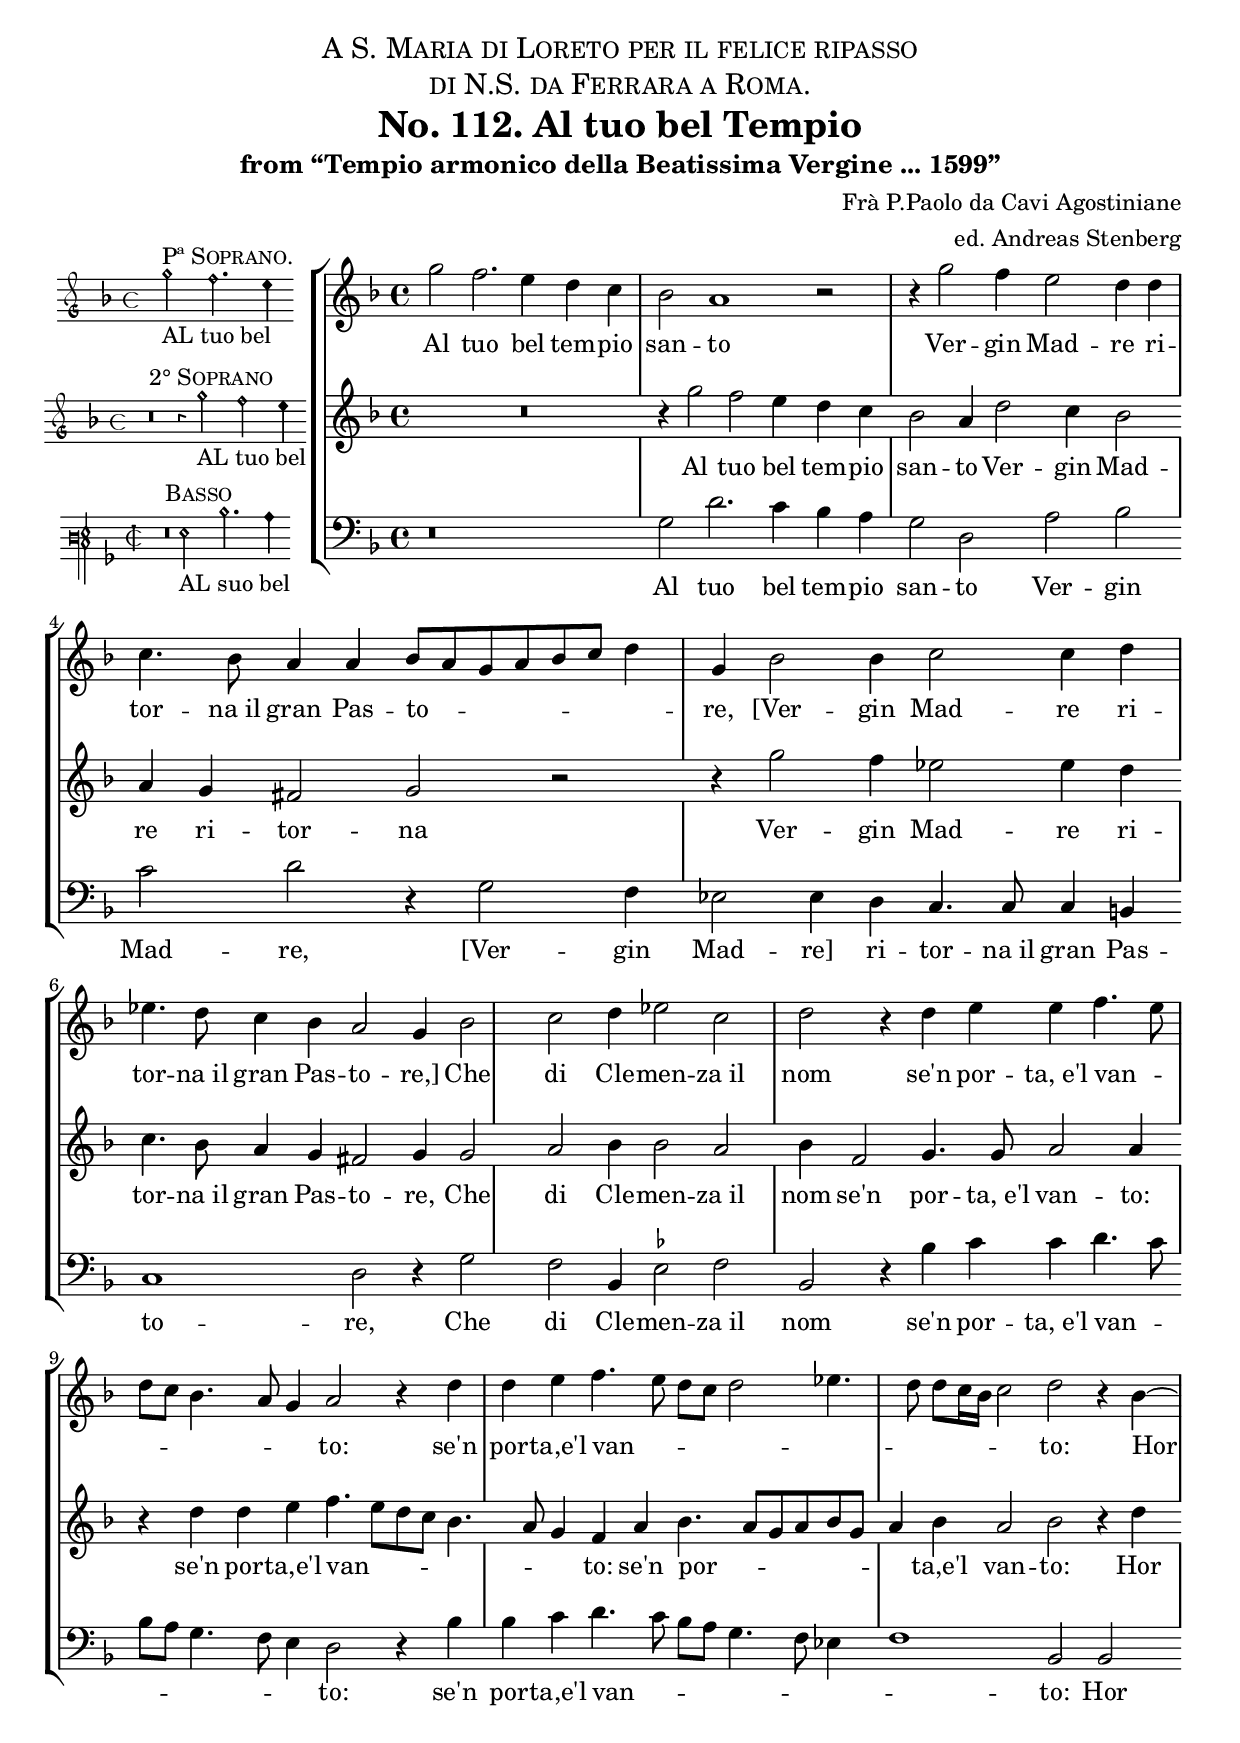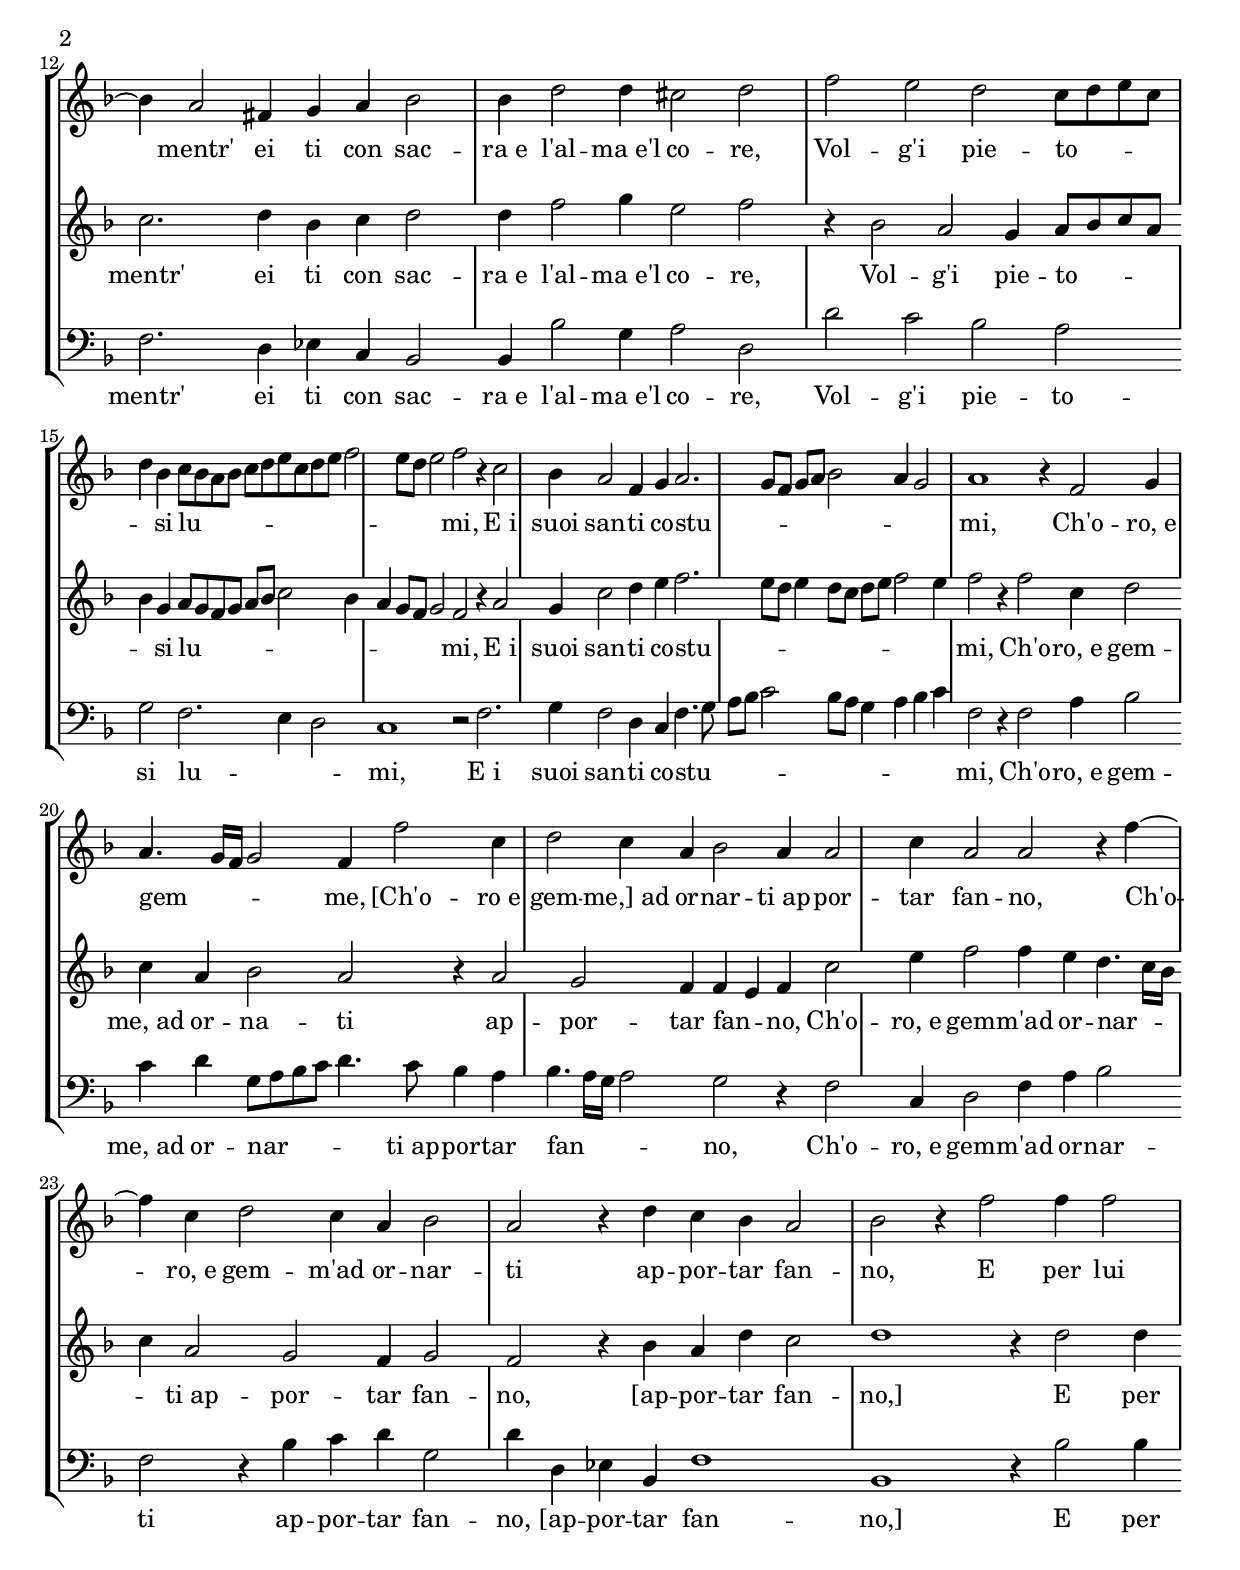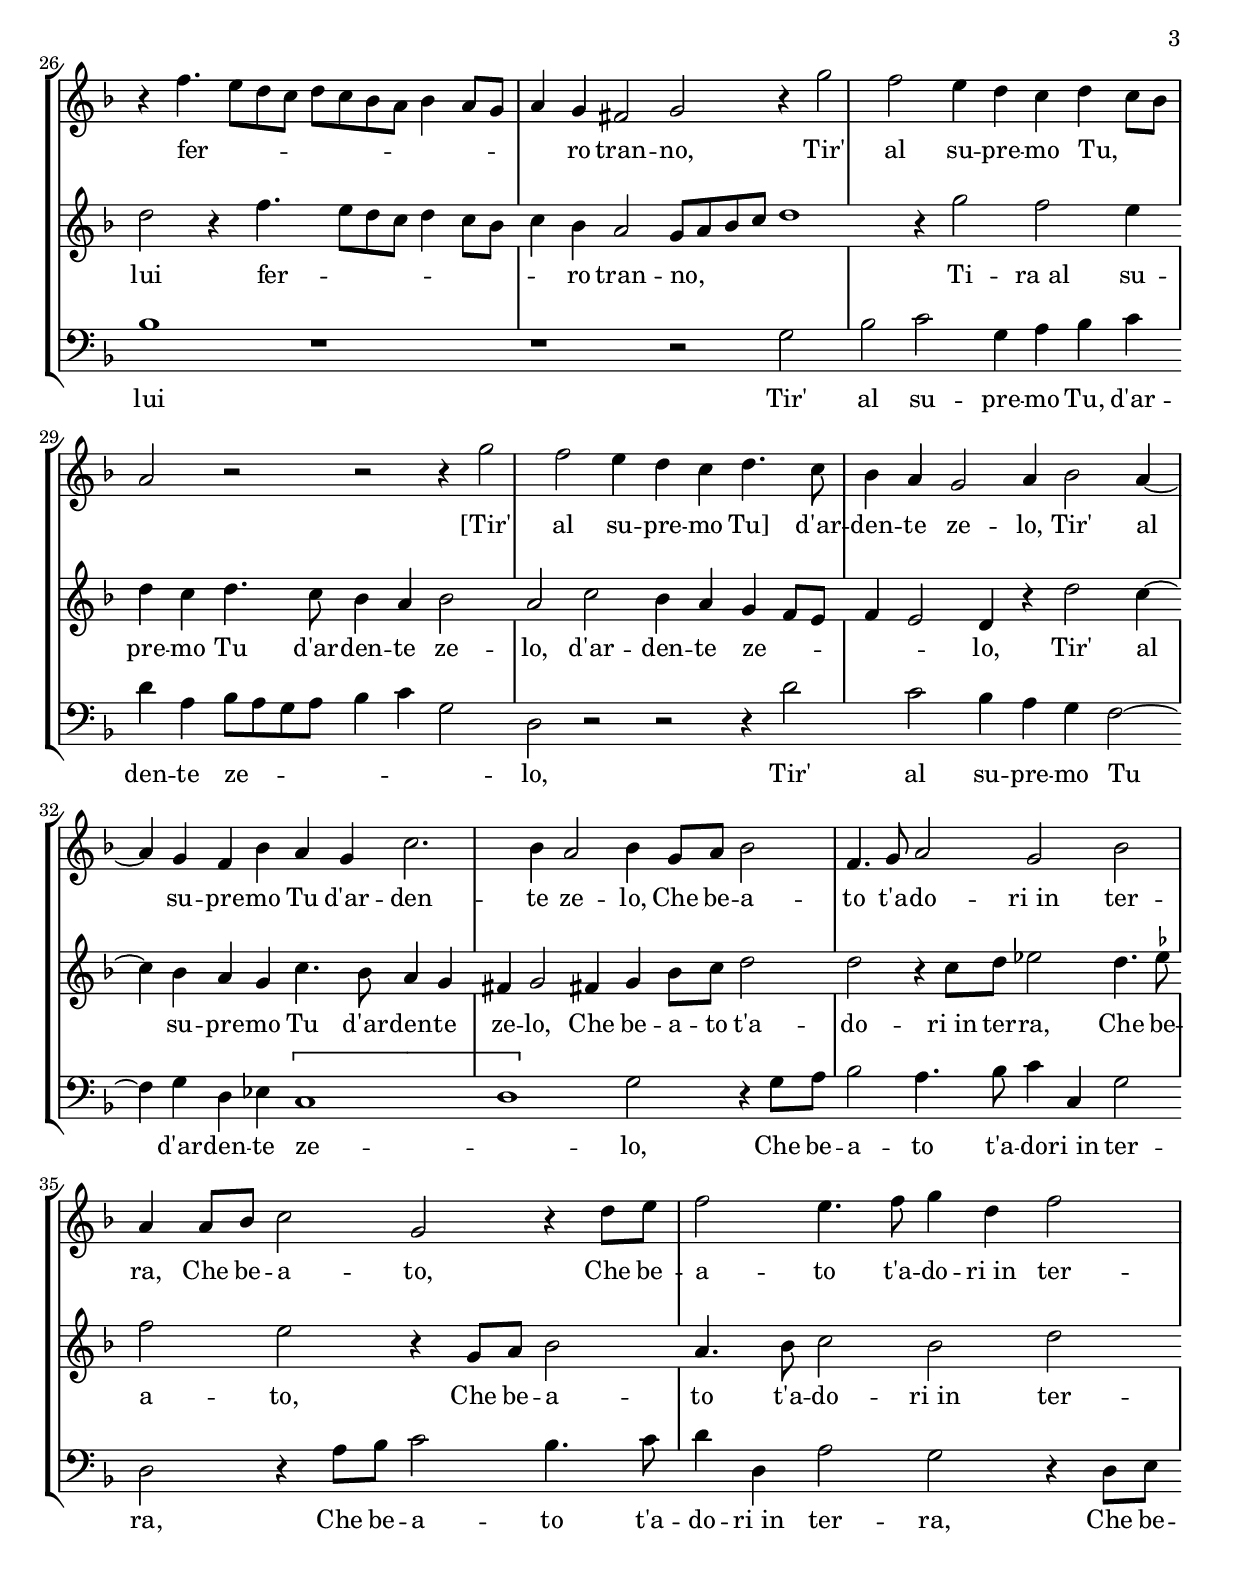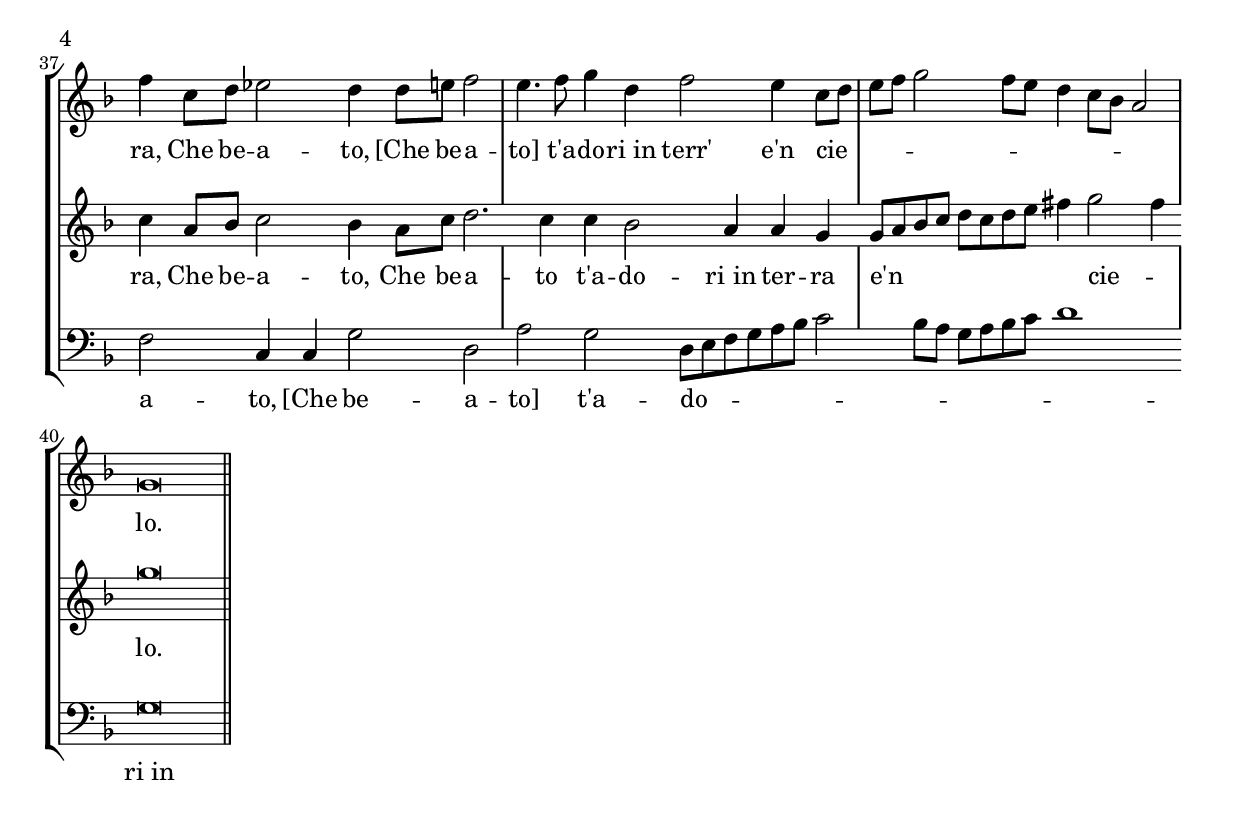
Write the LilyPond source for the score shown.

\version "2.20.0"

\include "deutsch.ly"

#(append! supported-clefs '(("mensural-f3" . ("clefs.mensural.f" 0 0))))

ficta = \once \set suggestAccidentals =##t


global = {

  \key f \major

}


sopMusic = \relative c'' {


  \set Score.tempoHideNote = ##t

  \tempo 2 = 72

  \time 4/4

  \set Timing.measureLength = #(ly:make-moment 4/2)

%    \override Staff.BarLine.transparent = ##t
  g'2 f2. e4 d4 c4
  b2 a1 r2
  r4 g'2 f4 e2 d4 d4
  c4. b8 a4 a4

  b8( a8 g8 a8 b8 c8 d4)
  g,4 b2 b4 c2 c4 d4
  es4. d8 c4 b4 a2 g4 b2
  c2 d4 es2

  c2
  d2 r4 d4 e4 e4 f4.( e8
  d8 c8 b4. a8 g4) a2 r4 d4
  d4 e4 f4.( e8 d8 c8

  d2 es4.
  d8 d8 c16 b16 c2) d2 r4 b4~
  b4 a2 fis4 g4 a4 b2
  b4 d2 d4 cis2 d2
  f2

  e2 d2 c8( d8 e8 c8
  d4) b4 c8( b8 a8 b8 c8 d8 e8 c8
  d8 e8 f2 e8 d8 e2) f2 r4 c2
  b4

  a2 f4 g4 a2.(
  g8 f8 g8 a8 b2 a4 g2)
  a1 r4 f2 g4
  a4.( g16 f16 g2) f4 f'2
  c4

  d2 c4 a4 b2 a4
  a2 c4 a2 a2 r4 f'4~
  f4 c4 d2 c4 a4 b2
  a2 r4 d4 c4 b4 a2
  b2

  r4 f'2 f4 f2
  r4 f4.( e8 d8 c8 d8 c8 b8 a8
  b4 a8 g8 a4) g4 fis2 g2
  r4 g'2 f2 e4

  d4 c4 d4( c8 b8
  a2) r2 r2 r4 g'2
  f2 e4 d4 c4 d4. c8
  b4 a4 g2 a4 b2 a4~
  a4 g4 f4 b4

  a4 g4 c2.
  b4 a2 b4 g8 a8 b2
  f4. g8 a2 g2 b2
  a4 a8 b8 c2 g2 r4 d'8 e8
  f2

  e4. f8 g4 d4 f2
  f4 c8 d8 es2 d4 d8 e8 f2
  e4. f8 g4 d4 f2 e4 c8( d8
  e8 f8

  g2 f8 e8 d4 c8 b8 a2)
  g\breve

  \bar "||"

  \cadenzaOff

}

sopWords = \lyricmode {

Al tuo bel tem -- pio san -- to
Ver -- gin Mad -- re ri -- tor -- na_il gran Pas -- to -- re,
[Ver -- gin Mad -- re ri -- tor -- na_il gran Pas -- to -- re,]
Che di Cle -- men -- za_il nom se'n por -- ta,_e'l van -- to:
se'n por -- ta,e'l van -- to:
Hor mentr' ei ti con sac -- ra_e l'al -- ma_e'l co -- re,
Vol -- g'i pie -- to -- si lu -- mi,
E_i suoi san -- ti co -- stu -- mi,
Ch'o -- ro,_e gem -- me,
[Ch'o -- ro_e gem -- me,]_ad or -- nar -- ti_ap -- por -- tar fan -- no,
Ch'o -- ro,_e gem -- m'ad or -- nar -- ti ap -- por -- tar fan -- no,
E per lui fer -- ro tran -- no,
Tir' al su -- pre -- mo Tu,
[Tir' al su -- pre -- mo Tu] d'ar -- den -- te ze -- lo,
Tir' al su -- pre -- mo Tu d'ar -- den -- te ze -- lo,
Che be -- a -- to t'a -- do -- ri_in ter -- ra,
Che be -- a -- to,
Che be -- a  -- to t'a -- do -- ri_in ter -- ra,
Che be -- a -- to,
[Che be -- a -- to] t'a -- do -- ri_in terr' e'n cie -- lo.
}

altoMusic = \relative c'' {

  \override Staff.BarLine.transparent = ##t


  R\breve
  r4 g'2 f2 e4 d4 c4
  b2 a4 d2 c4 b2
  a4 g4 fis2 g2 r2
  r4 g'2 f4

  es2 es4 d4
  c4. b8 a4 g4 fis2 g4 g2
  a2 b4 b2 a2
  b4 f2 g4. g8 a2 a4
  r4 d4

  d4 e4 f4.( e8 d8 c8 b4.
  a8 g4) f4 a4 b4.( a8 g8 a8 b8 g8
  a4) b4 a2 b2 r4 d4

  c2. d4 b4 c4 d2
  d4 f2 g4 e2 f2
  r4 b,2 a2 g4 a8( b8 c8 a8
  b4) g4 a8( g8 f8 g8 a8 b8

  c2 b4
  a4 g8 f8 g2) f2 r4 a2
  g4 c2 d4 e4 f2.(
  e8 d8 e4 d8 c8 d8 e8 f2 e4)
  f2  r4 f2 c4

  d2 c4 a4 b2 a2
  r4 a2 g2 f4 f4( e4)  f4 c'2
  e4 f2 f4 e4 d4.( c16 b16
  c4) a2 g2 f4

  g2
  f2 r4 b4 a4 d4 c2
  d1 r4 d2 d4
  d2 r4 f4.( e8 d8 c8 d4 c8 b8
  c4) b4 a2

  g8( a8 b8 c8 d1)
  r4 g2 f2 e4
  d4 c4 d4. c8 b4 a4 b2
  a2 c2 b4 a4 g4( f8 e8

  f4 e2) d4 r4 d'2 c4~
  c4 b4 a4 g4 c4. b8 a4 g4
  fis4 g2 fis!4 g4 b8 c8 d2
  d2

  r4 c8 d8 es2 d4. \ficta es!8
  f2 e2 r4 g,8 a8 b2
  a4. b8 c2 b2 d2
  c4 a8 b8 c2 b4

  a8 c8 d2. c4 c4 b2
  a4 a4 g4 g8( a8 b8 c8 d8 c8 d8 e8 fis4) g2( fis4)
  g\breve
  \once \revert Staff.BarLine.transparent
}

altoWords = \lyricmode {

Al tuo bel tem -- pio san -- to
Ver -- gin Mad -- re ri -- tor -- na
Ver -- gin Mad -- re ri -- tor -- na_il gran Pas -- to -- re,
Che di Cle -- men -- za_il nom se'n por -- ta,_e'l van -- to:
se'n por -- ta,e'l van -- to:
se'n por -- ta,e'l van -- to:
Hor mentr' ei ti con sac -- ra_e l'al -- ma_e'l co -- re,
Vol -- g'i pie -- to -- si lu -- mi,
E_i suoi san -- ti co -- stu -- mi,
Ch'o -- ro,_e gem -- me,_ad or -- na -- ti ap -- por -- tar fan -- no,
Ch'o -- ro,_e gem -- m'ad or -- nar -- ti_ap -- por -- tar fan -- no,
[ap -- por -- tar fan -- no,]
E per lui fer -- ro tran -- no,
Ti -- ra_al su -- pre -- mo Tu d'ar -- den -- te ze -- lo,
d'ar -- den -- te ze -- lo,
Tir' al su -- pre -- mo Tu d'ar -- den -- te ze -- lo,
Che be -- a -- to t'a -- do -- ri_in ter -- ra,
Che be -- a -- to,
Che be -- a  -- to t'a -- do -- ri_in ter -- ra,
Che be -- a -- to,
Che be -- a -- to t'a -- do -- ri_in ter -- ra e'n cie -- lo.
}


bassMusic = \relative c {

  \override Staff.BarLine.transparent = ##t
  \clef bass

   r\breve
   g'2 d'2. c4 b4 a4
   g2 d2 a'2 b2
   c2 d2 r4 g,2 f4
   es2 es4 d4

   c4. c8 c4 h4
   c1 d2 r4 g2
   f2 b,4 \ficta es2 f2
   b,2 r4 b'4 c4 c4 d4.( c8
   b8 a8

   g4. f8 e4) d2 r4 b'4
   b4 c4 d4.( c8 b8 a8 g4. f8 es4
   f1) b,2 b2
   f'2. d4

   es4 c4 b2
   b4 b'2 g4 a2 d,2
   d'2 c2 b2 a2
   g2  f2.( e4 d2)
   c1 r2 f2.
   g4 f2

   d4 c4 f4.( g8
   a8 b8 c2 b8 a8 g4 a4 b4 c4)
   f,2 r4 f2 a4 b2
   c4 d4

   g,8( a8 b8 c8 d4.) c8 b4 a4
   b4.( a16 g16 a2) g2 r4 f2
   c4  d2 f4 a4 b2 f2

   r4 b4 c4 d4 g,2 d'4 d,4
   es4 b4 f'1
   b,1 r4 b'2 b4
   b1 r1
   r1 r2 g2
   b2 c2

   g4 a4 b4 c4
   d4 a4 b8( a8 g8 a8 b4 c4 g2)
   d2 r2 r2 r4 d'2
   c2 b4 a4 g4 f2~
   f4 g4

   d4 es4 \[c1(
   d1)\] g2 r4 g8 a8
   b2 a4. b8 c4 c,4 g'2
   d2 r4 a'8 b8 c2  b4. c8
   d4 d,4 a'2

   g2 r4 d8 e8
   f2 c4 c4 g'2 d2
   a'2 g2 d8( e8 f8 g8 a8 b8 c2
   b8 a8 g8 a8 b8 c8 d1)
   g,\breve
   \once \revert Staff.BarLine.transparent
}

bassWords = \lyricmode {


Al tuo bel tem -- pio san -- to
Ver -- gin Mad -- re,
[Ver -- gin Mad -- re] ri -- tor -- na_il gran Pas -- to -- re,
Che di Cle -- men -- za_il nom se'n por -- ta,_e'l van -- to:
se'n por -- ta,e'l van -- to:
Hor mentr' ei ti con sac -- ra_e l'al -- ma_e'l co -- re,
Vol -- g'i pie -- to -- si lu -- mi,
E_i suoi san -- ti co -- stu -- mi,
Ch'o -- ro,_e gem -- me,_ad or -- nar -- ti_ap -- por -- tar fan -- no,
Ch'o -- ro,_e gem -- m'ad or -- nar -- ti ap -- por -- tar fan -- no,
[ap -- por -- tar fan -- no,]
E per lui %fer -- ro tran -- no,
Tir' al su -- pre -- mo Tu,
d'ar -- den -- te ze -- lo,
Tir' al su -- pre -- mo Tu d'ar -- den -- te ze -- lo,
Che be -- a -- to t'a -- do -- ri_in ter -- ra,
Che be -- a  -- to t'a -- do -- ri_in ter -- ra,
Che be -- a -- to,
[Che be -- a -- to] t'a -- do -- ri_in terr' e'n cie -- lo.

}

incipitDiscantus = \markup {

  \score {

    {

      %      \set Staff.instrumentName = #"Tenor "

      \override NoteHead.style = #'neomensural

      \override Rest.style = #'neomensural

      \override Staff.TimeSignature.style = #'mensural

      \cadenzaOn

      \clef "petrucci-g"

      \key f \major

      \time 4/4


      g''2^\markup { \smallCaps"Pª Soprano."} _"AL tuo bel"

      f''2. e''4

    }

    \layout {

      \context {

        \Voice

        \remove "Ligature_bracket_engraver"

        \consists "Mensural_ligature_engraver"

      }

      line-width = 4.5\cm

    }

  }

}



incipitAltus = \markup {

  \score {

    {

      %      \set Staff.instrumentName = #"Tenor "

      \override NoteHead.style = #'neomensural

      \override Rest.style = #'neomensural

      \override Staff.TimeSignature.style = #'mensural

      \cadenzaOn

      \clef "petrucci-g"

      \key f \major

      \time 4/4

      r\breve^\markup \smallCaps"2° Soprano"
      r4 g''2 _"AL tuo bel"
      f''2 e''4
    }

    \layout {

      \context {

        \Voice

        \remove "Ligature_bracket_engraver"

        \consists "Mensural_ligature_engraver"

      }

      line-width = 4.5\cm

    }

  }

}



incipitBassus = \markup {

  \score {

    {

      %      \set Staff.instrumentName = #"Tenor "

      \override NoteHead.style = #'neomensural

      \override Rest.style = #'neomensural

      \override Staff.TimeSignature.style = #'mensural

      \cadenzaOn

      \clef "petrucci-f3"

      \key f \major

      \time 2/2

      r\breve^\markup \smallCaps"Basso"
      g2_"AL suo bel"
      d'2. c'4

    }

    \layout {

      \context {

        \Voice

        \remove "Ligature_bracket_engraver"

        \consists "Mensural_ligature_engraver"

      }

      line-width = 4.5\cm

    }

  }

}



\score {

  <<

    \new StaffGroup \with {

      \override VerticalAxisGroup.staff-staff-spacing = #'((basic-distance . 12))

    } <<

      \new Staff = treble <<

        \set Staff.instrumentName = \incipitDiscantus

        \new Voice = "sopranos" {

          \set  Staff.midiInstrument ="choir aahs"

          %	\voiceOne

          << \global \sopMusic >>

        }

      >>

      \new Lyrics = sopranos { s1 }


      \new Staff = "medius" <<

        \set Staff.instrumentName = \incipitAltus


        \new Voice = "altos" {

          %	\voiceTwo

          \set  Staff.midiInstrument ="choir aahs"

          << \global \altoMusic >>

        }

      >>


      \new Lyrics = "altos" { s1 }


      \new Staff ="basses" {

        \set Staff.instrumentName = \incipitBassus


        \new Voice = "basses" {

          \set  Staff.midiInstrument ="choir aahs"

          \clef "treble_8"

          %	\voiceTwo

          << \global \bassMusic >>

        }

      }

    >>

    \new Lyrics = basses { s1 }


    \context Lyrics = sopranos \lyricsto sopranos \sopWords

    \context Lyrics = altos \lyricsto altos \altoWords

    \context Lyrics = basses \lyricsto basses \bassWords

  >>

  \layout {

    \context {

      \Score

      % no bars in staves

      %      \override BarLine.transparent = ##t


    }

    % the next three instructions keep the lyrics between the bar lines

    \context {

      \Lyrics

      \consists "Bar_engraver"

      \override BarLine.transparent = ##t

    }

    \context {

      \StaffGroup

      \consists "Separating_line_group_engraver"

    }

    \context {

      \Voice

      % no slurs

      \override Slur.transparent = ##t

      % Comment in the below "\remove" command to allow line

      % breaking also at those barlines where a note overlaps

      % into the next bar.  The command is commented out in this

      % short example score, but especially for large scores, you

      % will typically yield better line breaking and thus improve

      % overall spacing if you comment in the following command.

      %\remove "Forbid_line_break_engraver"

    }

    indent = 4.5\cm

  }
\header {
  dedication = \markup \center-column {
    \fontsize #2 \smallCaps "A S. Maria di Loreto per il felice ripasso"
    \fontsize #2 \smallCaps "di N.S. da Ferrara a Roma."
    \vspace #0.5
  }
  title = "No. 112. Al tuo bel Tempio"
  subtitle = "from “Tempio armonico della Beatissima Vergine ... 1599”"
  composer = "Frà P.Paolo da Cavi Agostiniane"

  arranger = "ed. Andreas Stenberg"
  poet = ""
  meter =""

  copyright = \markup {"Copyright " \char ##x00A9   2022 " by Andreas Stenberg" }

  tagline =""

}

}

\score {

  \unfoldRepeats

  <<

    \new StaffGroup <<

      \new Staff = treble <<

        \set Staff.instrumentName = \incipitDiscantus

        \new Voice = "sopranos" {

          \set  Staff.midiInstrument ="choir aahs"

          %	\voiceOne

          << \global \sopMusic >>

        }

      >>

      \new Lyrics = sopranos { s1 }


      \new Staff = "medius" <<

        \set Staff.instrumentName = \incipitAltus


        \new Voice = "altos" {

          %	\voiceTwo

          \set  Staff.midiInstrument ="choir aahs"

          << \global \altoMusic >>

        }

      >>


      \new Lyrics = "altos" { s1 }


      \new Staff ="basses" {

        \set Staff.instrumentName = \incipitBassus


        \new Voice = "basses" {

          \set  Staff.midiInstrument ="choir aahs"

          \clef "G_8"

          %	\voiceTwo

          << \global \bassMusic >>

        }

      }

    >>

    \new Lyrics = basses { s1 }


    \context Lyrics = sopranos \lyricsto sopranos \sopWords

    \context Lyrics = altos \lyricsto altos \altoWords

    \context Lyrics = basses \lyricsto basses \bassWords

  >>

  \midi {}

}

\paper {
  print-all-headers = ##t

  ragged-bottom = ##t

  ragged-last-bottom = ##t

  ragged-last = ##t

}


%{

convert-ly.py (GNU LilyPond) 2.18.2  convert-ly.py: Processing `'...

Applying conversion: 2.15.7, 2.15.9, 2.15.10, 2.15.16, 2.15.17,

2.15.18, 2.15.19, 2.15.20, 2.15.25, 2.15.32, 2.15.39, 2.15.40,

2.15.42, 2.15.43, 2.16.0, 2.17.0, 2.17.4, 2.17.5, 2.17.6, 2.17.11,

2.17.14, 2.17.15, 2.17.18, 2.17.19, 2.17.20, 2.17.25, 2.17.27,

2.17.29, 2.17.97, 2.18.0

%}
